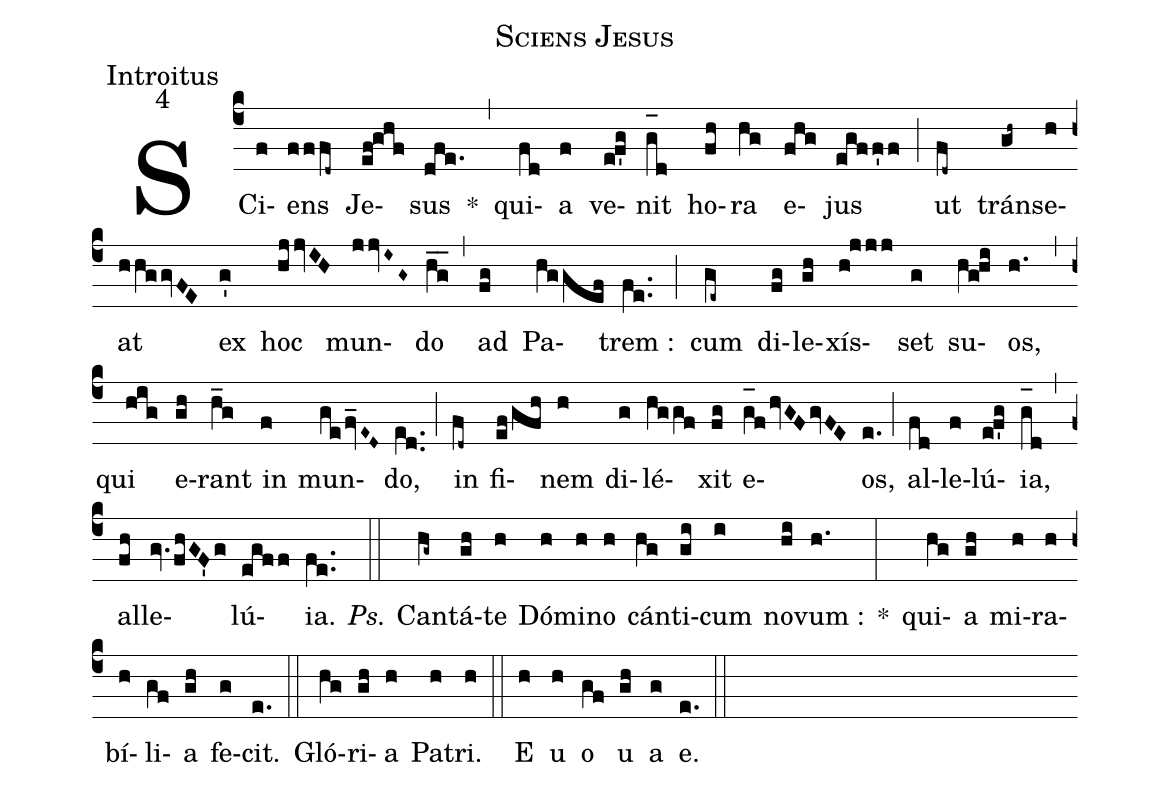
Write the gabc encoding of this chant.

name:Sciens Jesus;
office-part:Introitus;
mode:4;
%%
(c4) SCi(f)ens(fffd~) Je(ef!ghf)sus(dfe.) *(,) qui(fd)a(f) ve(ef'g)nit(g_[oh:h]d) ho(fh)ra(hg) e(fhg)jus(egff'f) (;) ut(fd~) tráns(gh~)e(h)at(hhggvFE) ex(g') hoc(hjjvIH) mun(jjvI~G~)do(hg__) (,) ad(fg) Pa(hggef)trem :(fe..) (;) cum(ge~) di(fg)le(gh)xís(h!jjj)set(g) su(hg!hi)os,(h.) (,) qui(hig) e(gh)rant(h_g) in(f) mun(gefv_E~D~)do,(e[ll:1]d..) (;) in(fd~) fi(ef/gfh)nem(h) di(g)lé(hggf)xit(fg) e(g_[oh:h]fhvGFgvFE)os,(e.) (;) al(fd)le(f)lú(ef'g){ia},(g_[oh:h]d) (,) al(fh)le(gv.fhGF'g)lú(egff){ia}.(fe..) (::) <i>Ps.</i> Can(hg~)tá(gh)te(h) Dó(h)mi(h)no(h) cán(hg)ti(gi)cum(i) no(hi)vum :(h.) *(:) qui(hg)a(gh) mi(h)ra(h)bí(h)li(gf)a(gh) fe(g)cit.(e.) (::) Gló(hg)ri(gh)a(h) Pa(h)tri.(h) (::) <eu>E(h) u(h) o(gf) u(gh) a(g) e.</eu>(e.) (::)
